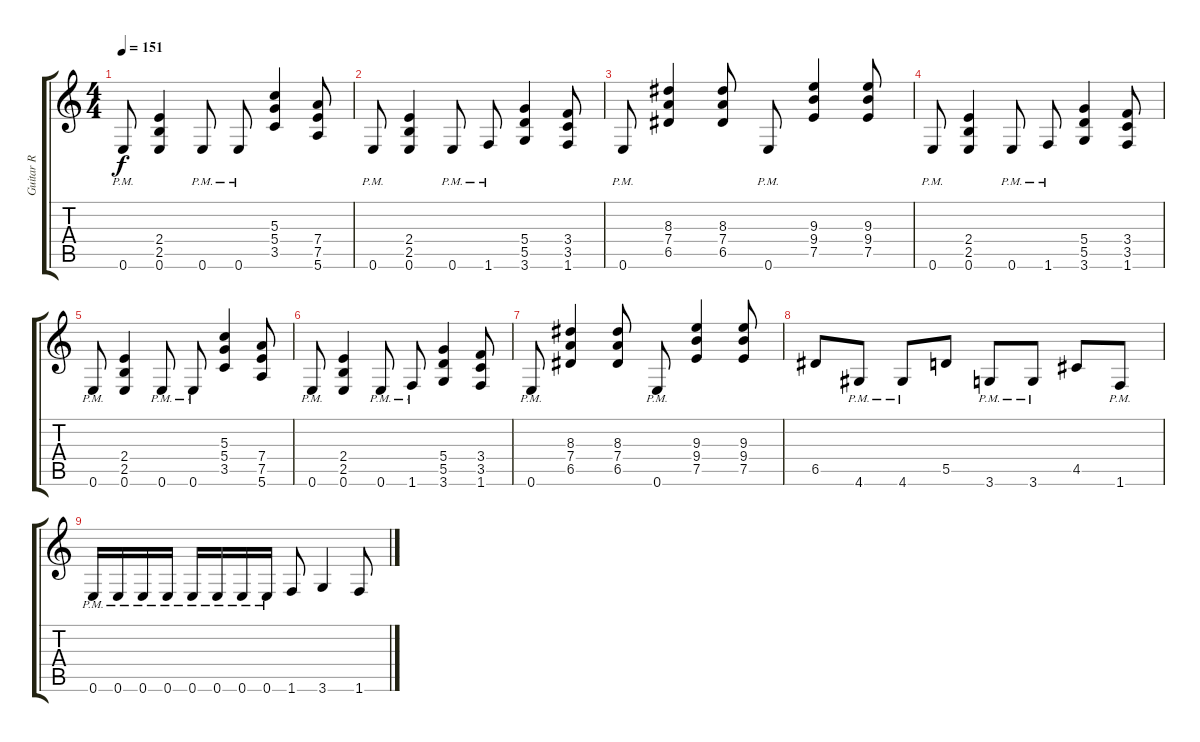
\track ("Guitar R" "Guitar R") {instrument distortionguitar}
\staff {score tabs}
\tuning (E4 B3 G3 D3 A2 E2) {hide}
\ts (4 4)
\tempo 151
\clef g2
\ks c
0.6{pm}.8{dy f} (2.4 2.5 0.6).4 0.6{pm}.8 0.6{pm}.8 (5.3 5.4 3.5).4 (7.4 7.5 5.6).8 |
0.6{pm}.8 (2.4 2.5 0.6).4 0.6{pm}.8 1.6{pm}.8 (5.4 5.5 3.6).4 (3.4 3.5 1.6).8 |
0.6{pm}.8 (8.3 7.4 6.5).4 (8.3 7.4 6.5).8 0.6{pm}.8 (9.3 9.4 7.5).4 (9.3 9.4 7.5).8 |
0.6{pm}.8 (2.4 2.5 0.6).4 0.6{pm}.8 1.6{pm}.8 (5.4 5.5 3.6).4 (3.4 3.5 1.6).8 |
0.6{pm}.8 (2.4 2.5 0.6).4 0.6{pm}.8 0.6{pm}.8 (5.3 5.4 3.5).4 (7.4 7.5 5.6).8 |
0.6{pm}.8 (2.4 2.5 0.6).4 0.6{pm}.8 1.6{pm}.8 (5.4 5.5 3.6).4 (3.4 3.5 1.6).8 |
0.6{pm}.8 (8.3 7.4 6.5).4 (8.3 7.4 6.5).8 0.6{pm}.8 (9.3 9.4 7.5).4 (9.3 9.4 7.5).8 |
6.5.8 4.6{pm}.8 4.6{pm}.8 5.5.8 3.6{pm}.8 3.6{pm}.8 4.5.8 1.6{pm}.8 |
0.6{pm}.16 0.6{pm}.16 0.6{pm}.16 0.6{pm}.16 0.6{pm}.16 0.6{pm}.16 0.6{pm}.16 0.6{pm}.16 1.6.8 3.6.4 1.6.8
